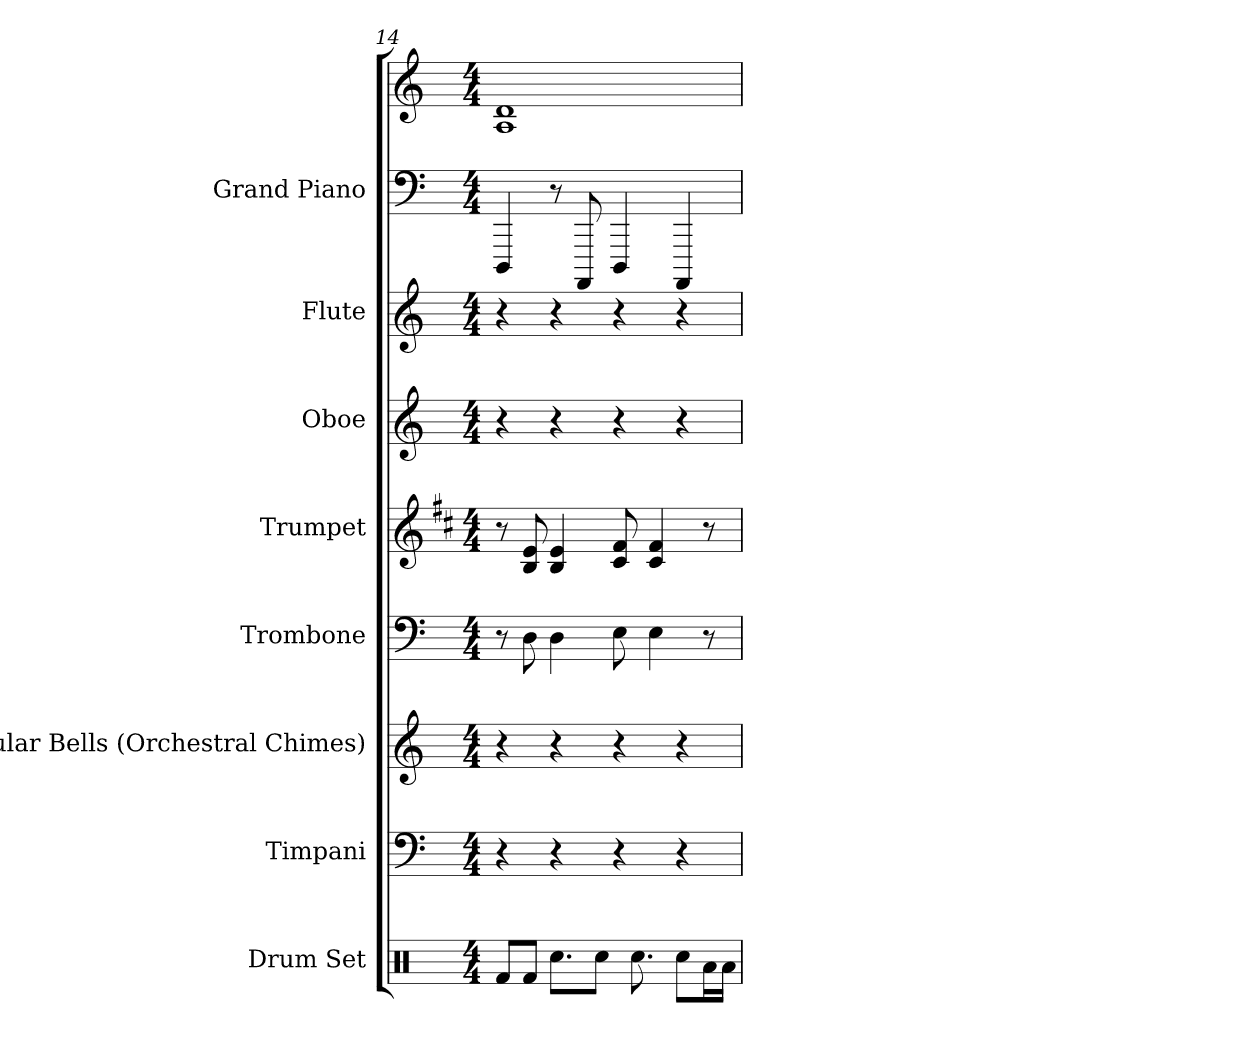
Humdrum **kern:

**kern	**kern	**kern	**kern	**kern	**kern	**kern	**kern	**kern
*part8	*part7	*part6	*part5	*part4	*part3	*part2	*part1	*part1
*staff9	*staff8	*staff7	*staff6	*staff5	*staff4	*staff3	*staff2	*staff1
*I"Drum Set	*I"Timpani	*I"Tubular Bells (Orchestral Chimes)	*I"Trombone	*I"Trumpet	*I"Oboe	*I"Flute	*I"Grand Piano	*
*I'Drums	*I'Timp.	*I'Tu. Be.	*I'Trb.	*I'Tpt.	*I'Ob.	*I'Fl.	*I'Pno.	*
*clefX	*clefF4	*clefG2	*clefF4	*clefG2	*clefG2	*clefG2	*clefF4	*clefG2
*	*	*	*	*ITrd1c2	*	*	*	*
*k[]	*k[]	*k[]	*k[]	*k[]	*k[]	*k[]	*k[]	*k[]
*M4/4	*M4/4	*M4/4	*M4/4	*M4/4	*M4/4	*M4/4	*M4/4	*M4/4
=14	=14	=14	=14	=14	=14	=14	=14	=14
8RfL	4r	4r	8r	8r	4r	4r	4DDD	1A 1d
8RfJ	.	.	8D	8d 8A	.	.	.	.
8.RccL	4r	4r	4D	4d 4A	4r	4r	8r	.
.	.	.	.	.	.	.	8AAAA	.
8RccJ	.	.	.	.	.	.	.	.
.	4r	4r	8E	8B 8e	4r	4r	4DDD	.
8.Rcc	.	.	.	.	.	.	.	.
.	.	.	4E	4B 4e	.	.	.	.
8RccL	4r	4r	.	.	4r	4r	4AAAA	.
16RaL	.	.	8r	8r	.	.	.	.
16RaJJ	.	.	.	.	.	.	.	.
=	=	=	=	=	=	=	=	=
*-	*-	*-	*-	*-	*-	*-	*-	*-
